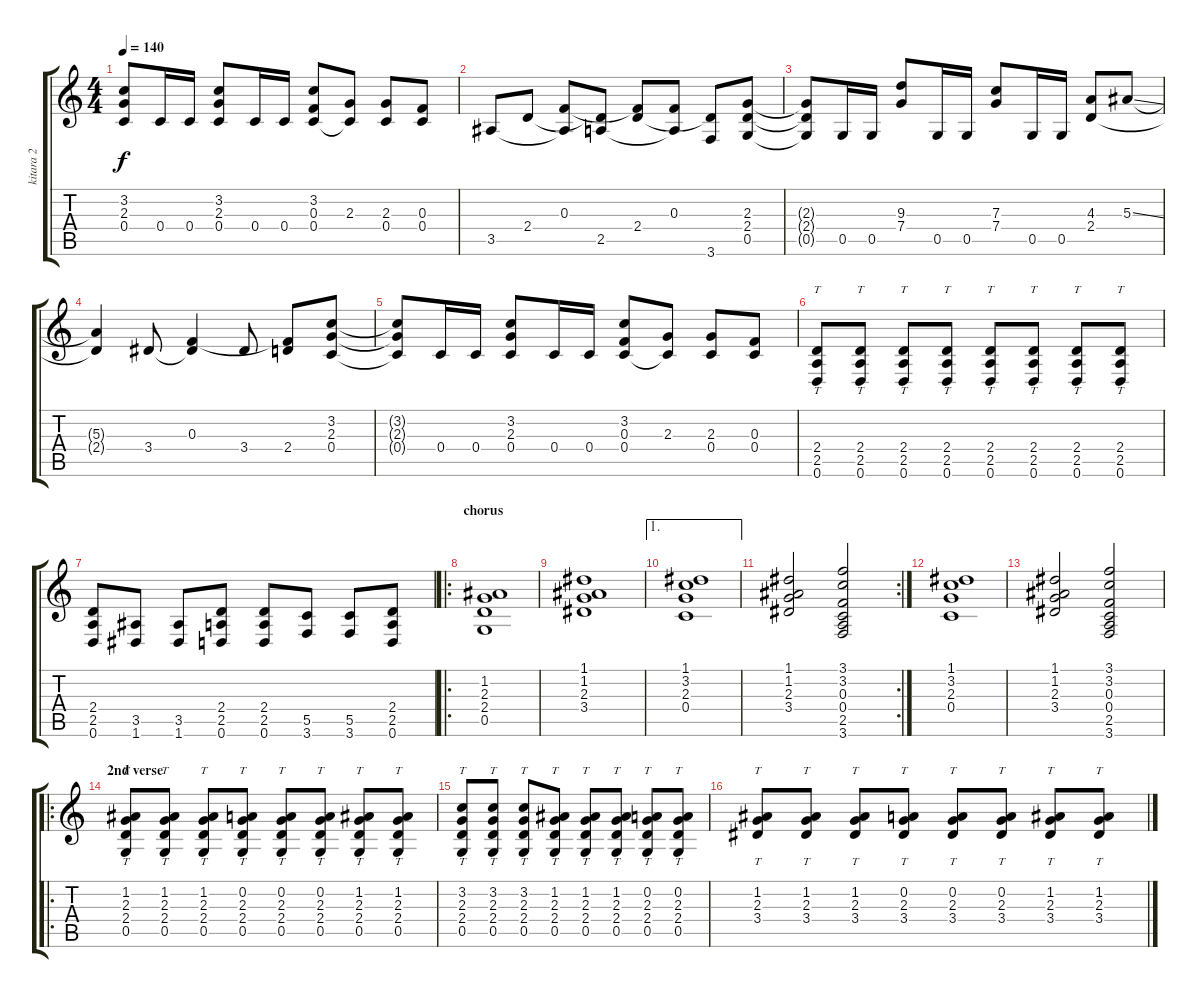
\track ("kitara 2" "kitara 2") {instrument distortionguitar}
\staff {score tabs}
\tuning (D4 A3 F3 C3 G2 D2) {hide}
\ts (4 4)
\tempo 140
\clef g2
\ks c
(3.2{t} 2.3{t} 0.4{t}).8{dy f} 0.4.16 0.4.16 (3.2 2.3 0.4).8 0.4.16 0.4.16 (3.2 0.3 0.4).8 (2.3 0.4{t}).8 (2.3 0.4).8 (0.3 0.4).8 |
3.5.8 2.4.8 (0.3 3.5{t}).8 (2.4{t} 2.5).8 (0.3{t} 2.4).8 (0.3 2.5{t}).8 (2.4{t} 3.6).8 (2.3 2.4 0.5).8 |
(2.3{t} 2.4{t} 0.5{t}).8 0.5.16 0.5.16 (9.3 7.4).8 0.5.16 0.5.16 (7.3 7.4).8 0.5.16 0.5.16 (4.3 2.4).8 5.3{ss}.8 |
(5.3{t} 2.4{t}).4 3.4.8 (0.3 3.4{t}).4 3.4.8 (0.3{t} 2.4).8 (3.2 2.3 0.4).8 |
(3.2{t} 2.3{t} 0.4{t}).8 0.4.16 0.4.16 (3.2 2.3 0.4).8 0.4.16 0.4.16 (3.2 0.3 0.4).8 (2.3 0.4{t}).8 (2.3 0.4).8 (0.3 0.4).8 |
(2.4 2.5 0.6).8{tt} (2.4 2.5 0.6).8{tt} (2.4 2.5 0.6).8{tt} (2.4 2.5 0.6).8{tt} (2.4 2.5 0.6).8{tt} (2.4 2.5 0.6).8{tt} (2.4 2.5 0.6).8{tt} (2.4 2.5 0.6).8{tt} |
(2.4 2.5 0.6).8 (3.5 1.6).8 (3.5 1.6).8 (2.4 2.5 0.6).8 (2.4 2.5 0.6).8 (5.5 3.6).8 (5.5 3.6).8 (2.4 2.5 0.6).8 |
\ro
\section ("" "chorus")
(1.2 2.3 2.4 0.5).1{volume 8 balance 8} |
(1.1 1.2 2.3 3.4).1 |
\ae 1
(1.1 3.2 2.3 0.4).1 |
\rc 2
(1.1 1.2 2.3 3.4).2 (3.1 3.2 0.3 0.4 2.5 3.6).2 |
(1.1 3.2 2.3 0.4).1 |
(1.1 1.2 2.3 3.4).2 (3.1 3.2 0.3 0.4 2.5 3.6).2 |
\ro
\section ("" "2nd verse")
(1.2 2.3 2.4 0.5).8{tt volume 10} (1.2 2.3 2.4 0.5).8{tt} (1.2 2.3 2.4 0.5).8{tt} (0.2 2.3 2.4 0.5).8{tt} (0.2 2.3 2.4 0.5).8{tt} (0.2 2.3 2.4 0.5).8{tt} (1.2 2.3 2.4 0.5).8{tt} (1.2 2.3 2.4 0.5).8{tt} |
(3.2 2.3 2.4 0.5).8{tt} (3.2 2.3 2.4 0.5).8{tt} (3.2 2.3 2.4 0.5).8{tt} (1.2 2.3 2.4 0.5).8{tt} (1.2 2.3 2.4 0.5).8{tt} (1.2 2.3 2.4 0.5).8{tt} (0.2 2.3 2.4 0.5).8{tt} (0.2 2.3 2.4 0.5).8{tt} |
(1.2 2.3 3.4).8{tt} (1.2 2.3 3.4).8{tt} (1.2 2.3 3.4).8{tt} (0.2 2.3 3.4).8{tt} (0.2 2.3 3.4).8{tt} (0.2 2.3 3.4).8{tt} (1.2 2.3 3.4).8{tt} (1.2 2.3 3.4).8{tt}
